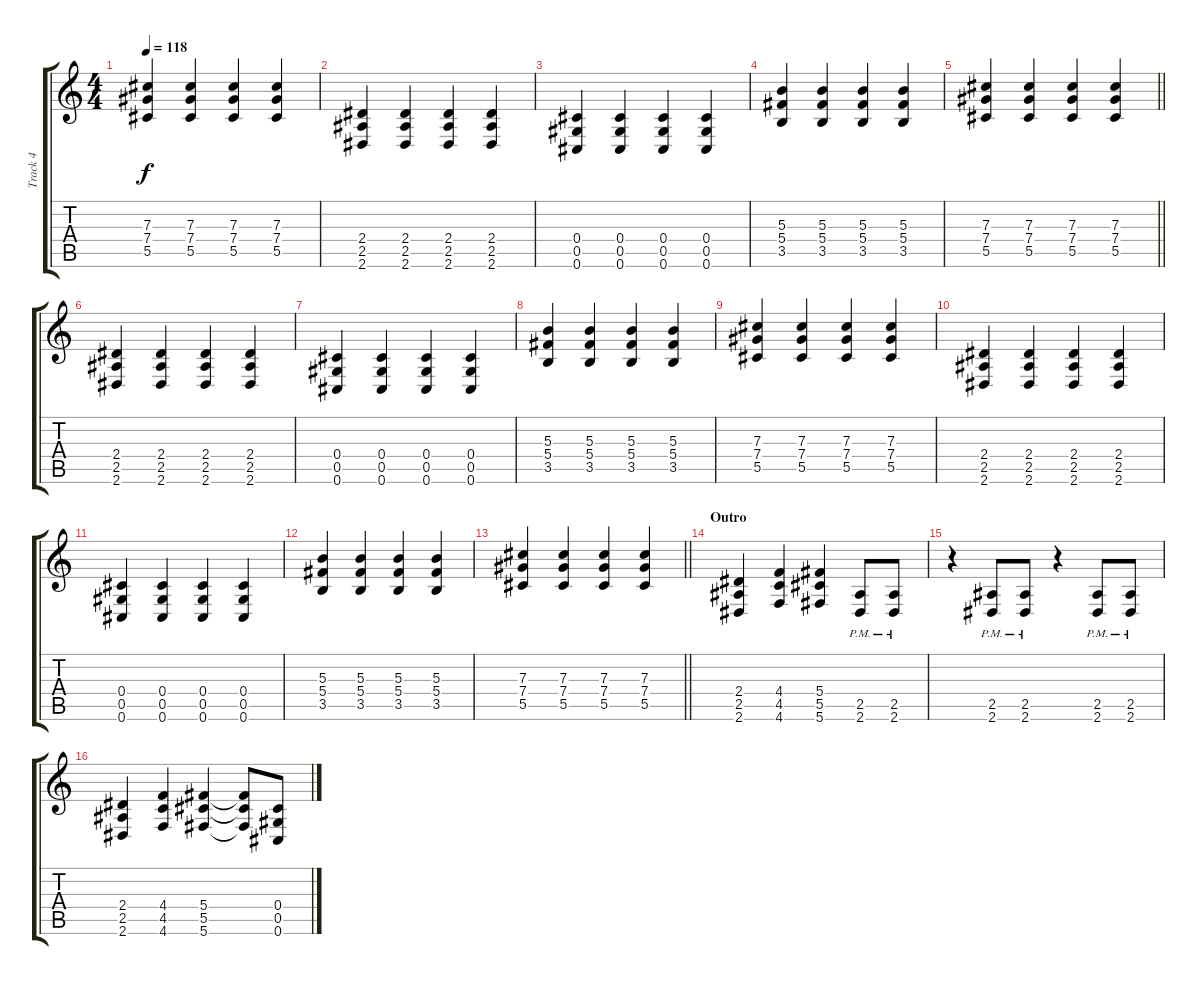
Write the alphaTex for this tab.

\track ("Track 4" "Track 4") {instrument distortionguitar}
\staff {score tabs}
\tuning (Eb4 Bb3 Gb3 Db3 Ab2 Db2) {hide}
\ts (4 4)
\tempo 118
\clef g2
\ks c
(7.3 7.4 5.5).4{dy f} (7.3 7.4 5.5).4 (7.3 7.4 5.5).4 (7.3 7.4 5.5).4 |
(2.4 2.5 2.6).4 (2.4 2.5 2.6).4 (2.4 2.5 2.6).4 (2.4 2.5 2.6).4 |
(0.4 0.5 0.6).4 (0.4 0.5 0.6).4 (0.4 0.5 0.6).4 (0.4 0.5 0.6).4 |
(5.3 5.4 3.5).4 (5.3 5.4 3.5).4 (5.3 5.4 3.5).4 (5.3 5.4 3.5).4 |
\barLineRight lightlight
(7.3 7.4 5.5).4 (7.3 7.4 5.5).4 (7.3 7.4 5.5).4 (7.3 7.4 5.5).4 |
(2.4 2.5 2.6).4 (2.4 2.5 2.6).4 (2.4 2.5 2.6).4 (2.4 2.5 2.6).4 |
(0.4 0.5 0.6).4 (0.4 0.5 0.6).4 (0.4 0.5 0.6).4 (0.4 0.5 0.6).4 |
(5.3 5.4 3.5).4 (5.3 5.4 3.5).4 (5.3 5.4 3.5).4 (5.3 5.4 3.5).4 |
(7.3 7.4 5.5).4 (7.3 7.4 5.5).4 (7.3 7.4 5.5).4 (7.3 7.4 5.5).4 |
(2.4 2.5 2.6).4 (2.4 2.5 2.6).4 (2.4 2.5 2.6).4 (2.4 2.5 2.6).4 |
(0.4 0.5 0.6).4 (0.4 0.5 0.6).4 (0.4 0.5 0.6).4 (0.4 0.5 0.6).4 |
(5.3 5.4 3.5).4 (5.3 5.4 3.5).4 (5.3 5.4 3.5).4 (5.3 5.4 3.5).4 |
\barLineRight lightlight
(7.3 7.4 5.5).4 (7.3 7.4 5.5).4 (7.3 7.4 5.5).4 (7.3 7.4 5.5).4 |
\section ("" "Outro")
(2.4 2.5 2.6).4 (4.4 4.5 4.6).4 (5.4 5.5 5.6).4 (2.5{pm} 2.6{pm}).8 (2.5{pm} 2.6{pm}).8 |
r.4 (2.5{pm} 2.6{pm}).8 (2.5{pm} 2.6{pm}).8 r.4 (2.5{pm} 2.6{pm}).8 (2.5{pm} 2.6{pm}).8 |
(2.4 2.5 2.6).4 (4.4 4.5 4.6).4 (5.4 5.5 5.6).4 (5.4{t} 5.5{t} 5.6{t}).8 (0.4 0.5 0.6).8
